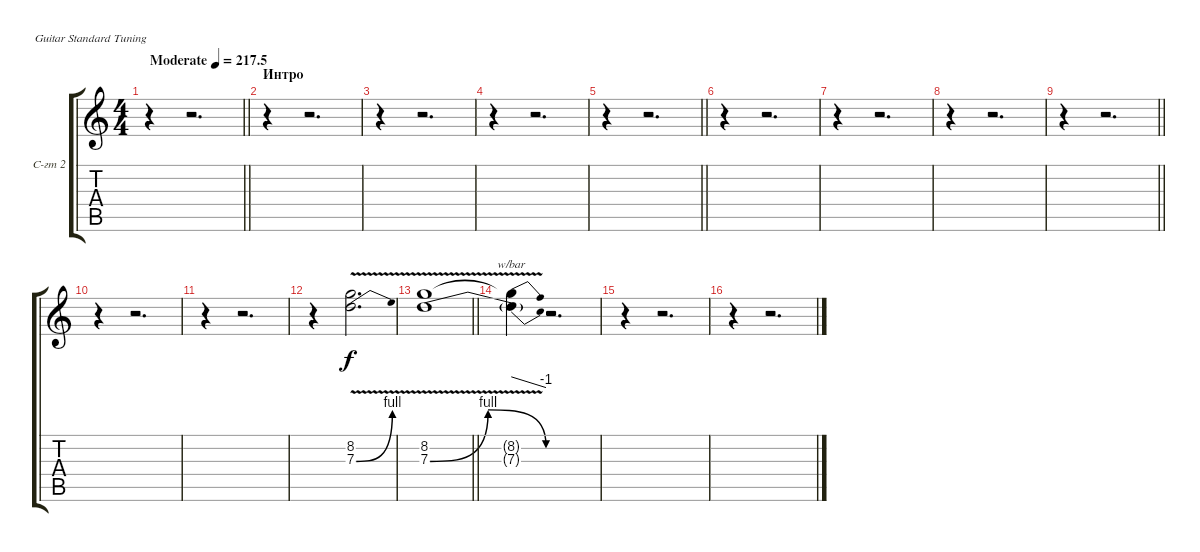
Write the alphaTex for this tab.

\bracketExtendMode groupsimilarinstruments
\firstSystemTrackNameOrientation horizontal
\otherSystemsTrackNameOrientation horizontal
\track ("Гитара II" "С-гт 2") {instrument distortionguitar}
\staff {score tabs}
\tuning (E4 B3 G3 D3 A2 E2)
\ts (4 4)
\beaming (8 2 2 2 2)
\tempo (217.5 "Moderate")
\clef g2
\barLineRight lightlight
\ks c
r.4{dy f instrument distortionguitar} r.2{d} |
\section ("" "Интро")
r.4 r.2{d} |
r.4 r.2{d} |
r.4 r.2{d} |
\barLineRight lightlight
r.4 r.2{d} |
r.4 r.2{d} |
r.4 r.2{d} |
r.4 r.2{d} |
\barLineRight lightlight
r.4 r.2{d} |
r.4 r.2{d} |
r.4 r.2{d} |
r.4 (8.2{v} 7.3{be (bend 0 0 13.799999999999999 4)}).2{d} |
\barLineRight lightlight
(8.2{v} 7.3{be (bendrelease 0 0 14.399999999999999 4 46.199999999999996 4 60 0)}).1 |
(8.2{v t} 7.3{t}).4{tbe (dive default 0 0 60 -4)} r.2{d} |
r.4 r.2{d} |
r.4 r.2{d}
